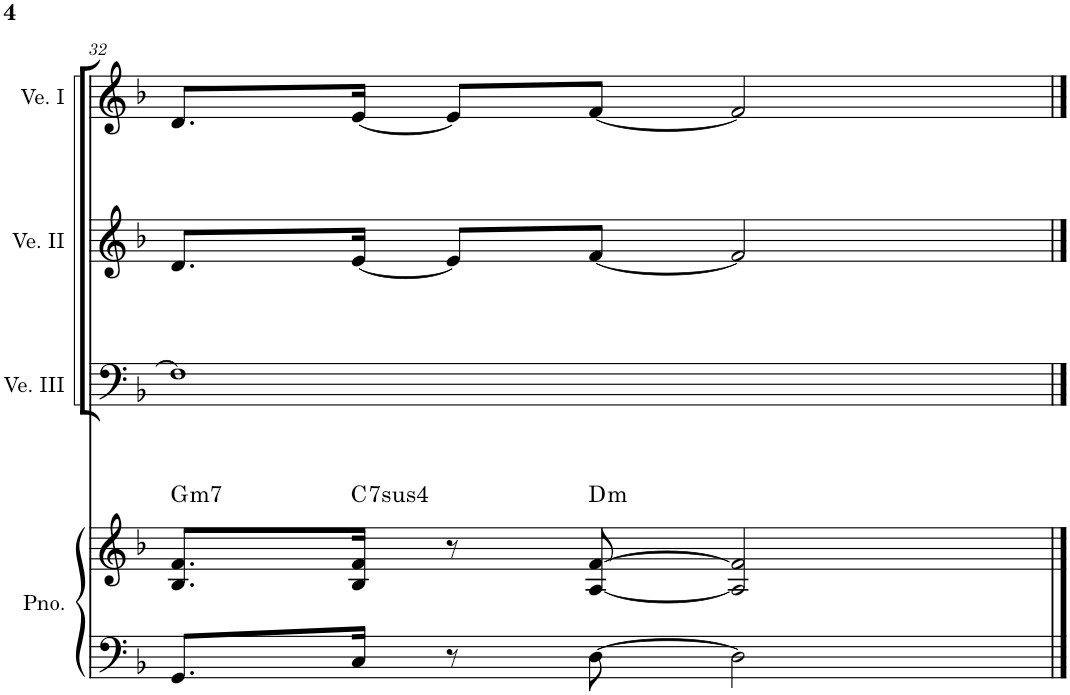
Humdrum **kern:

**kern	**kern	**harte	**kern	**kern	**kern
*part4	*part4	*part4	*part3	*part2	*part1
*staff5	*staff4	*	*staff3	*staff2	*staff1
*I"Piano	*	*	*I"Veu III	*I"Veu II	*I"Veu I
*I'Pno.	*	*	*I'Ve. III	*I'Ve. II	*I'Ve. I
!!LO:PB:g=z
*clefF4	*clefG2	*	*clefF4	*clefG2	*clefG2
*k[b-]	*k[b-]	*	*k[b-]	*k[b-]	*k[b-]
*M4/4	*M4/4	*	*M4/4	*M4/4	*M4/4
=32	=32	=32	=32	=32	=32
!	!	!LO:H:kt=m7	!	!	!
8.GG/L	8.B-/ 8.f/L	G:min7	1F]	8.d/L	8.d/L
!	!	!LO:H:kt=74	!	!	!
16C/Jk	16B-/ 16f/Jk	C:sus4(7)	.	[<16e/Jk	[<16e/Jk
8r	8r	.	.	8e/L]	8e/L]
!	!	!LO:H:kt=m	!	!	!
[>8D\	[<8A/ [>8f/	D:min	.	[<8f/J	[<8f/J
2D\]	2A/] 2f/]	.	.	2f/]	2f/]
==	==	==	==	==	==
*-	*-	*-	*-	*-	*-
